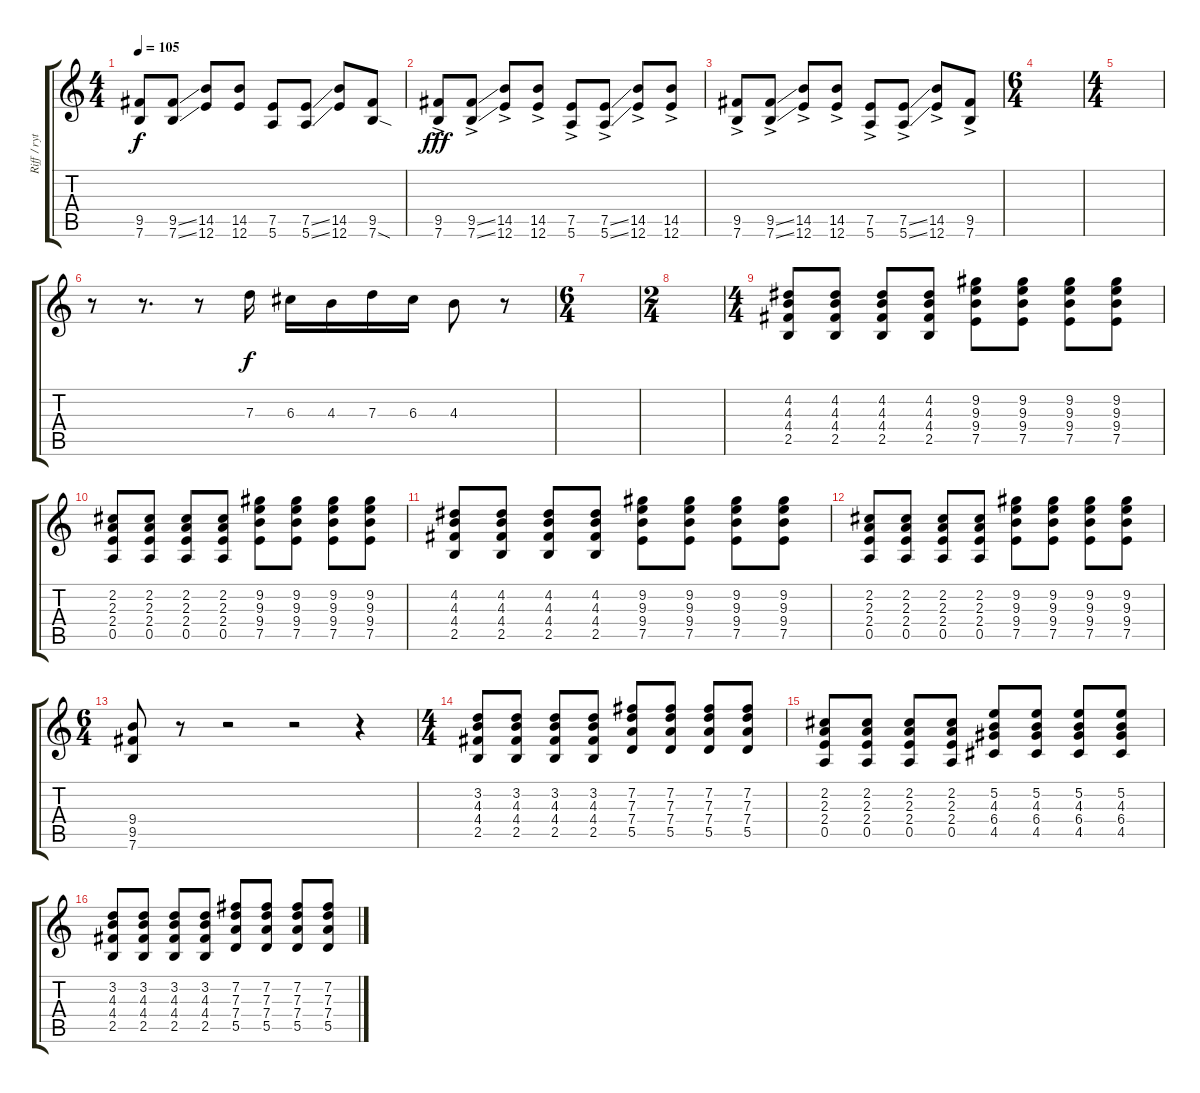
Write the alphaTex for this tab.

\track ("Riff / rythmique" "Riff / ryt") {instrument overdrivenguitar}
\staff {score tabs}
\tuning (E4 B3 G3 D3 A2 E2) {hide}
\ts (4 4)
\tempo 105
\clef g2
\ks c
(9.5 7.6).8{dy f} (9.5{ss} 7.6{ss}).8 (14.5 12.6).8 (14.5 12.6).8 (7.5 5.6).8 (7.5{ss} 5.6{ss}).8 (14.5 12.6).8 (9.5 7.6{sod}).8 |
(9.5{ac} 7.6{ac}).8{dy fff} (9.5{ss ac} 7.6{ss ac}).8 (14.5{ac} 12.6{ac}).8 (14.5{ac} 12.6{ac}).8 (7.5{ac} 5.6{ac}).8 (7.5{ss ac} 5.6{ss ac}).8 (14.5{ac} 12.6{ac}).8 (14.5{ac} 12.6{ac}).8 |
(9.5{ac} 7.6{ac}).8 (9.5{ss ac} 7.6{ss ac}).8 (14.5{ac} 12.6{ac}).8 (14.5{ac} 12.6{ac}).8 (7.5{ac} 5.6{ac}).8 (7.5{ss ac} 5.6{ss ac}).8 (14.5{ac} 12.6{ac}).8 (9.5{ac} 7.6{ac}).8 |
\ts (6 4)
|
\ts (4 4)
|
r.8 r.8{d} r.8 7.3.16{dy f} 6.3.16 4.3.16 7.3.16 6.3.16 4.3.8 r.8 |
\ts (6 4)
|
\ts (2 4)
|
\ts (4 4)
(4.2 4.3 4.4 2.5).8 (4.2 4.3 4.4 2.5).8 (4.2 4.3 4.4 2.5).8 (4.2 4.3 4.4 2.5).8 (9.2 9.3 9.4 7.5).8 (9.2 9.3 9.4 7.5).8 (9.2 9.3 9.4 7.5).8 (9.2 9.3 9.4 7.5).8 |
(2.2 2.3 2.4 0.5).8 (2.2 2.3 2.4 0.5).8 (2.2 2.3 2.4 0.5).8 (2.2 2.3 2.4 0.5).8 (9.2 9.3 9.4 7.5).8 (9.2 9.3 9.4 7.5).8 (9.2 9.3 9.4 7.5).8 (9.2 9.3 9.4 7.5).8 |
(4.2 4.3 4.4 2.5).8 (4.2 4.3 4.4 2.5).8 (4.2 4.3 4.4 2.5).8 (4.2 4.3 4.4 2.5).8 (9.2 9.3 9.4 7.5).8 (9.2 9.3 9.4 7.5).8 (9.2 9.3 9.4 7.5).8 (9.2 9.3 9.4 7.5).8 |
(2.2 2.3 2.4 0.5).8 (2.2 2.3 2.4 0.5).8 (2.2 2.3 2.4 0.5).8 (2.2 2.3 2.4 0.5).8 (9.2 9.3 9.4 7.5).8 (9.2 9.3 9.4 7.5).8 (9.2 9.3 9.4 7.5).8 (9.2 9.3 9.4 7.5).8 |
\ts (6 4)
(9.4 9.5 7.6).8 r.8 r.2 r.2 r.4 |
\ts (4 4)
(3.2 4.3 4.4 2.5).8 (3.2 4.3 4.4 2.5).8 (3.2 4.3 4.4 2.5).8 (3.2 4.3 4.4 2.5).8 (7.2 7.3 7.4 5.5).8 (7.2 7.3 7.4 5.5).8 (7.2 7.3 7.4 5.5).8 (7.2 7.3 7.4 5.5).8 |
(2.2 2.3 2.4 0.5).8 (2.2 2.3 2.4 0.5).8 (2.2 2.3 2.4 0.5).8 (2.2 2.3 2.4 0.5).8 (5.2 4.3 6.4 4.5).8 (5.2 4.3 6.4 4.5).8 (5.2 4.3 6.4 4.5).8 (5.2 4.3 6.4 4.5).8 |
(3.2 4.3 4.4 2.5).8 (3.2 4.3 4.4 2.5).8 (3.2 4.3 4.4 2.5).8 (3.2 4.3 4.4 2.5).8 (7.2 7.3 7.4 5.5).8 (7.2 7.3 7.4 5.5).8 (7.2 7.3 7.4 5.5).8 (7.2 7.3 7.4 5.5).8
